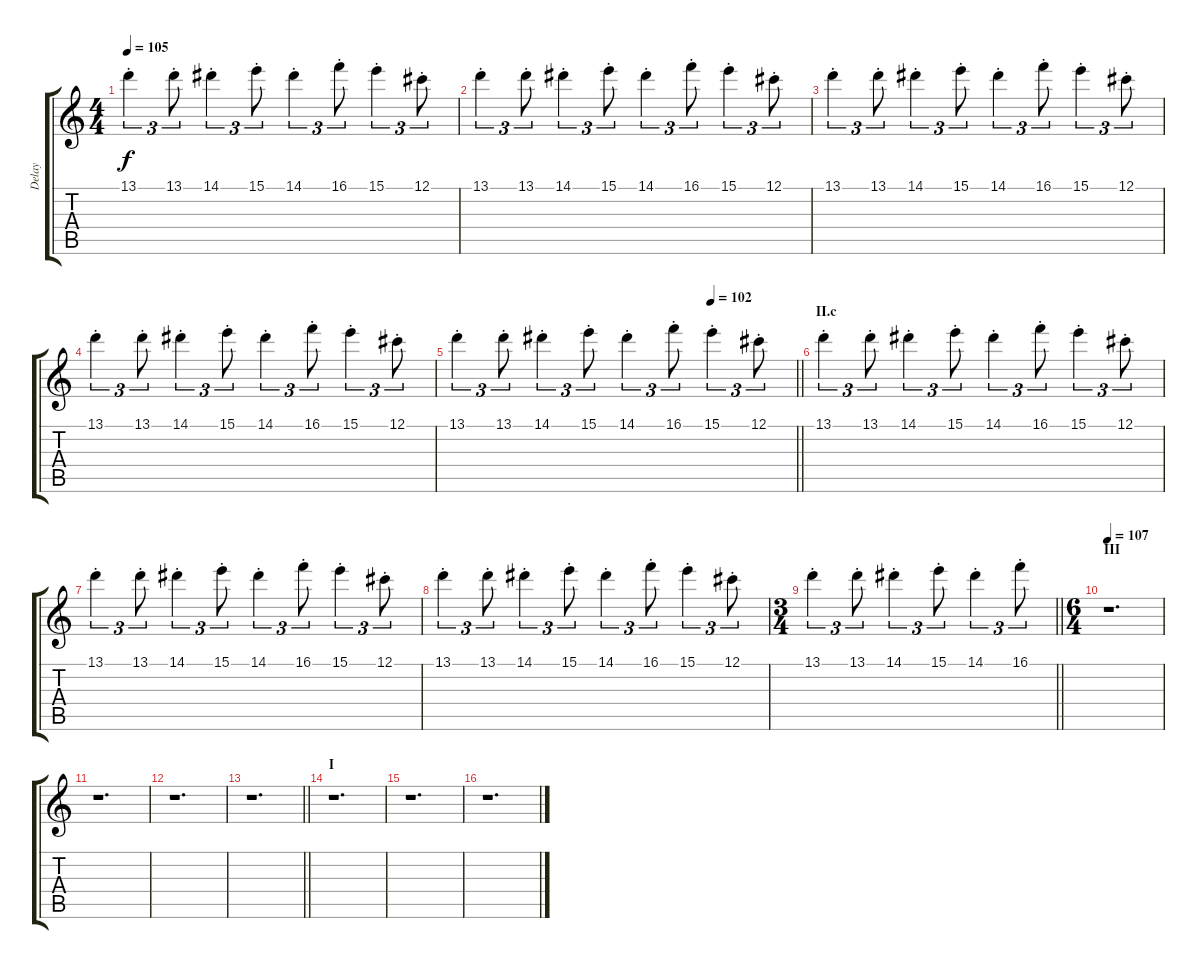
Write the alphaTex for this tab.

\track ("Delay" "Delay") {instrument electricguitarjazz}
\staff {score tabs}
\tuning (Db4 Ab3 E3 B2 Gb2 Db2) {hide}
\ts (4 4)
\tempo 105
\clef g2
\ks c
13.1{st}.4{tu (3 2) dy f} 13.1{st}.8{tu (3 2)} 14.1{st}.4{tu (3 2)} 15.1{st}.8{tu (3 2)} 14.1{st}.4{tu (3 2)} 16.1{st}.8{tu (3 2)} 15.1{st}.4{tu (3 2)} 12.1{st}.8{tu (3 2)} |
13.1{st}.4{tu (3 2)} 13.1{st}.8{tu (3 2)} 14.1{st}.4{tu (3 2)} 15.1{st}.8{tu (3 2)} 14.1{st}.4{tu (3 2)} 16.1{st}.8{tu (3 2)} 15.1{st}.4{tu (3 2)} 12.1{st}.8{tu (3 2)} |
13.1{st}.4{tu (3 2)} 13.1{st}.8{tu (3 2)} 14.1{st}.4{tu (3 2)} 15.1{st}.8{tu (3 2)} 14.1{st}.4{tu (3 2)} 16.1{st}.8{tu (3 2)} 15.1{st}.4{tu (3 2)} 12.1{st}.8{tu (3 2)} |
13.1{st}.4{tu (3 2)} 13.1{st}.8{tu (3 2)} 14.1{st}.4{tu (3 2)} 15.1{st}.8{tu (3 2)} 14.1{st}.4{tu (3 2)} 16.1{st}.8{tu (3 2)} 15.1{st}.4{tu (3 2)} 12.1{st}.8{tu (3 2)} |
\tempo (102 0.75)
\barLineRight lightlight
13.1{st}.4{tu (3 2)} 13.1{st}.8{tu (3 2)} 14.1{st}.4{tu (3 2)} 15.1{st}.8{tu (3 2)} 14.1{st}.4{tu (3 2)} 16.1{st}.8{tu (3 2)} 15.1{st}.4{tu (3 2)} 12.1{st}.8{tu (3 2)} |
\section ("" "II.c")
13.1{st}.4{tu (3 2)} 13.1{st}.8{tu (3 2)} 14.1{st}.4{tu (3 2)} 15.1{st}.8{tu (3 2)} 14.1{st}.4{tu (3 2)} 16.1{st}.8{tu (3 2)} 15.1{st}.4{tu (3 2)} 12.1{st}.8{tu (3 2)} |
13.1{st}.4{tu (3 2)} 13.1{st}.8{tu (3 2)} 14.1{st}.4{tu (3 2)} 15.1{st}.8{tu (3 2)} 14.1{st}.4{tu (3 2)} 16.1{st}.8{tu (3 2)} 15.1{st}.4{tu (3 2)} 12.1{st}.8{tu (3 2)} |
13.1{st}.4{tu (3 2)} 13.1{st}.8{tu (3 2)} 14.1{st}.4{tu (3 2)} 15.1{st}.8{tu (3 2)} 14.1{st}.4{tu (3 2)} 16.1{st}.8{tu (3 2)} 15.1{st}.4{tu (3 2)} 12.1{st}.8{tu (3 2)} |
\ts (3 4)
\barLineRight lightlight
13.1{st}.4{tu (3 2)} 13.1{st}.8{tu (3 2)} 14.1{st}.4{tu (3 2)} 15.1{st}.8{tu (3 2)} 14.1{st}.4{tu (3 2)} 16.1{st}.8{tu (3 2)} |
\ts (6 4)
\section ("" "III")
\tempo 107
r.1{d} |
r.1{d} |
r.1{d} |
\barLineRight lightlight
r.1{d} |
\section ("" "I")
r.1{d} |
r.1{d} |
r.1{d}
